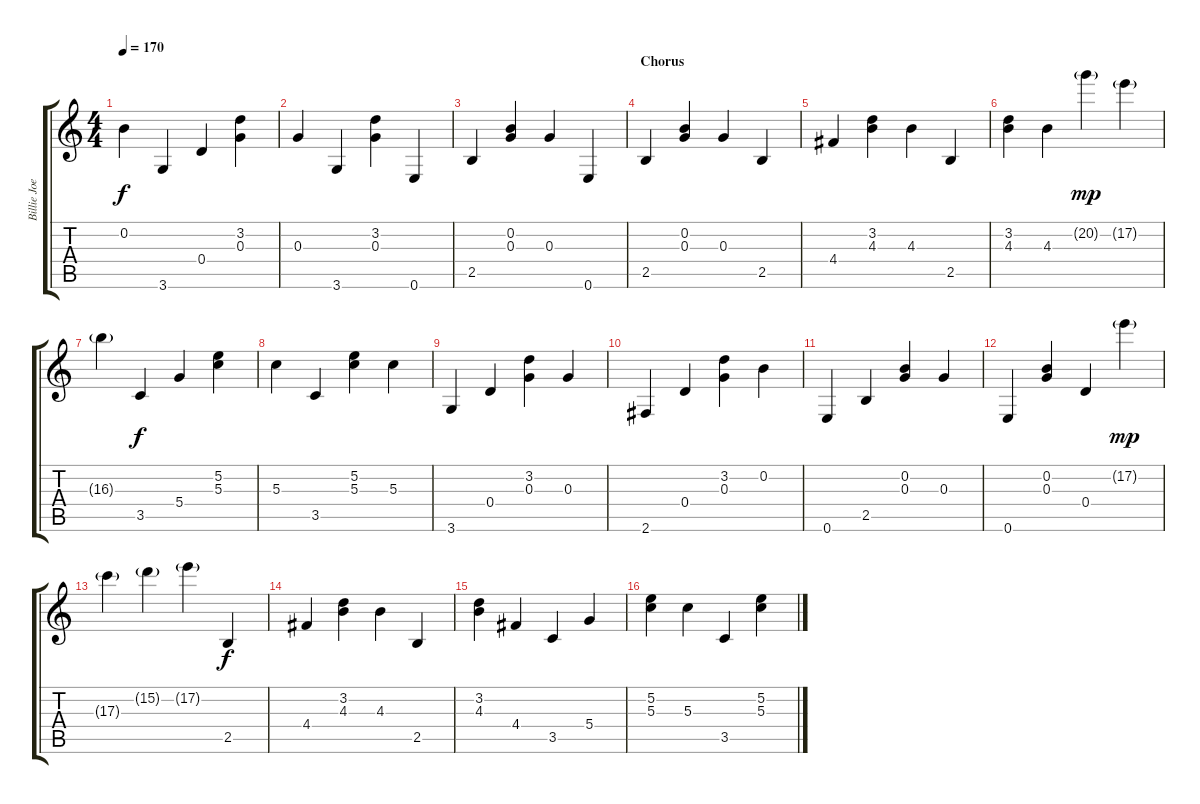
\track ("Billie Joe (Guitar 1, Lead)" "Billie Joe") {instrument acousticguitarsteel}
\staff {score tabs}
\tuning (E4 B3 G3 D3 A2 E2) {hide}
\ts (4 4)
\tempo 170
\clef g2
\ks c
0.2.4{dy f} 3.6.4 0.4.4 (3.2 0.3).4 |
0.3.4 3.6.4 (3.2 0.3).4 0.6.4 |
2.5.4 (0.2 0.3).4 0.3.4 0.6.4 |
\section ("" "Chorus")
2.5.4 (0.2 0.3).4 0.3.4 2.5.4 |
4.4.4 (3.2 4.3).4 4.3.4 2.5.4 |
(3.2 4.3).4 4.3.4 20.2{g}.4{dy mp} 17.2{g}.4 |
16.3{g}.4 3.5.4{dy f} 5.4.4 (5.2 5.3).4 |
5.3.4 3.5.4 (5.2 5.3).4 5.3.4 |
3.6.4 0.4.4 (3.2 0.3).4 0.3.4 |
2.6.4 0.4.4 (3.2 0.3).4 0.2.4 |
0.6.4 2.5.4 (0.2 0.3).4 0.3.4 |
0.6.4 (0.2 0.3).4 0.4.4 17.2{g}.4{dy mp} |
17.3{g}.4 15.2{g}.4 17.2{g}.4 2.5.4{dy f} |
4.4.4 (3.2 4.3).4 4.3.4 2.5.4 |
(3.2 4.3).4 4.4.4 3.5.4 5.4.4 |
(5.2 5.3).4 5.3.4 3.5.4 (5.2 5.3).4
